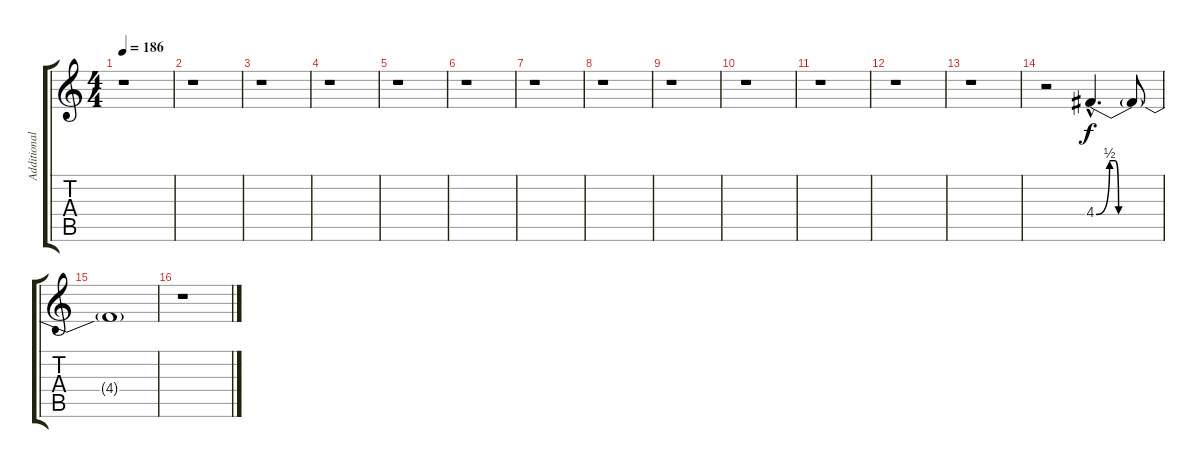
\track ("Additional Guitar" "Additional") {instrument distortionguitar}
\staff {score tabs}
\tuning (E4 B3 G3 D3 A2 E2) {hide}
\ts (4 4)
\tempo 186
\clef g2
\ks c
r.1{dy f} |
r.1 |
r.1 |
r.1 |
r.1 |
r.1 |
r.1 |
r.1 |
r.1 |
r.1 |
r.1 |
r.1 |
r.1 |
r.2 4.4{be (custom 0 0 12 2 17 2 20 0 40 0 60 0) hac}.4{d} 4.4{t}.8 |
4.4{t}.1 |
r.1
